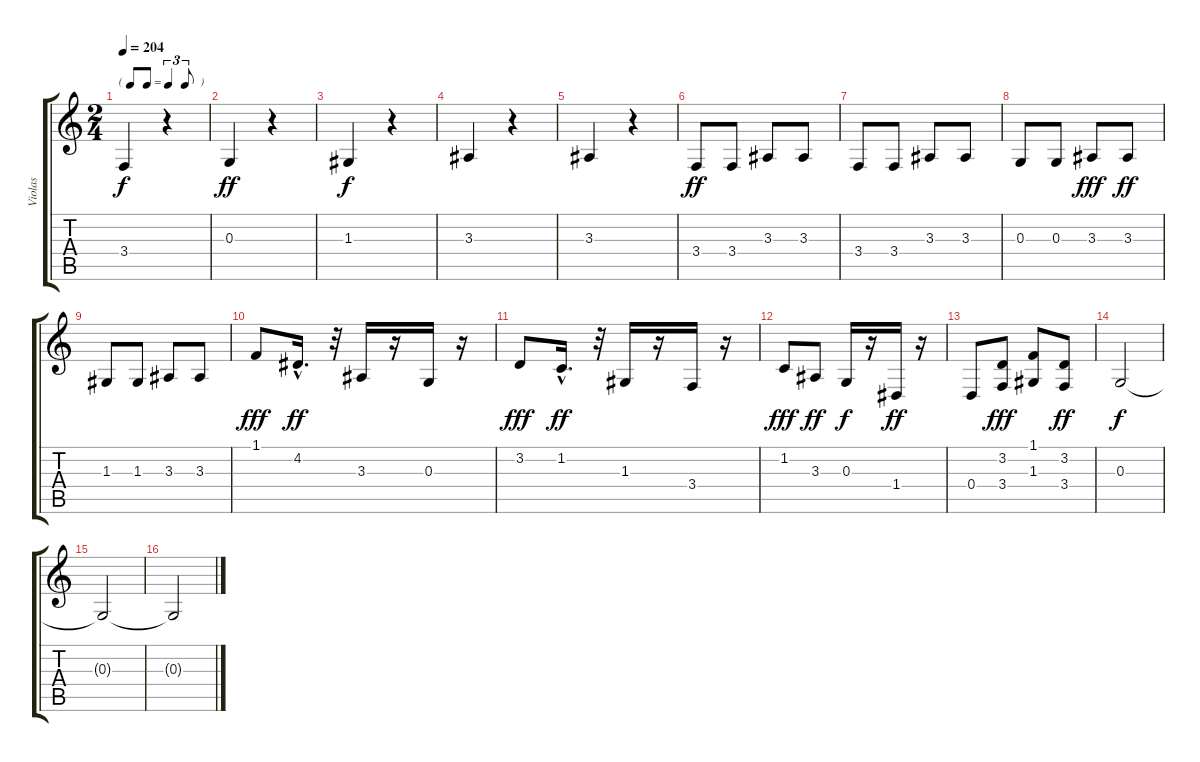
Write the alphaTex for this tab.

\track ("Violas" "Violas") {instrument stringensemble1}
\staff {score tabs}
\tuning (E4 B3 G3 D3 A2 E2) {hide}
\ts (2 4)
\tf triplet8th
\tempo 204
\clef g2
\ks c
3.4.4{dy f} r.4 |
0.3.4{dy ff} r.4 |
1.3.4{dy f} r.4 |
3.3.4 r.4 |
3.3.4 r.4 |
3.4.8{dy ff} 3.4.8 3.3.8 3.3.8 |
3.4.8 3.4.8 3.3.8 3.3.8 |
0.3.8 0.3.8 3.3.8{dy fff} 3.3.8{dy ff} |
1.3.8 1.3.8 3.3.8 3.3.8 |
1.1.8{dy fff} 4.2{hac}.16{d dy ff} r.32 3.3.16 r.16 0.3.16 r.16 |
3.2.8{dy fff} 1.2{hac}.16{d dy ff} r.32 1.3.16 r.16 3.4.16 r.16 |
1.2.8{dy fff} 3.3.8{dy ff} 0.3.16{dy f} r.16 1.4.16{dy ff} r.16 |
0.4.8 (3.2 3.4).8{dy fff} (1.1 1.3).8 (3.2 3.4).8{dy ff} |
0.3.2{dy f} |
0.3{t}.2 |
0.3{t}.2
